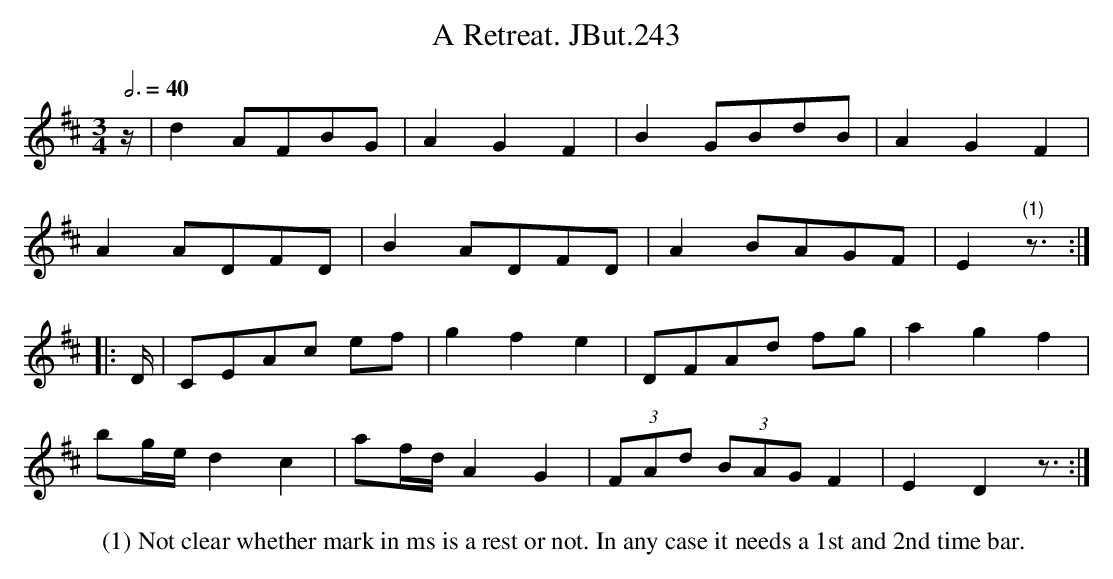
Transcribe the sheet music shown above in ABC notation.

X:1
T:Retreat. JBut.243, A
M:3/4
L:1/8
Q:3/4=40
K:D
W:(1) Not clear whether mark in ms is a rest or not. In any case it needs a 1st and 2nd time bar.
z/|d2AFBG|A2G2F2|B2GBdB|A2G2F2 |
A2ADFD|B2ADFD|A2BAGF|E2"(1)"z3/2 :|
|:D/| CEAc ef|g2f2e2 |DFAd fg|a2g2f2 |
bg/e/ d2c2|af/d/ A2G2|(3FAd (3BAG F2|E2 D2 z3/2 :|
